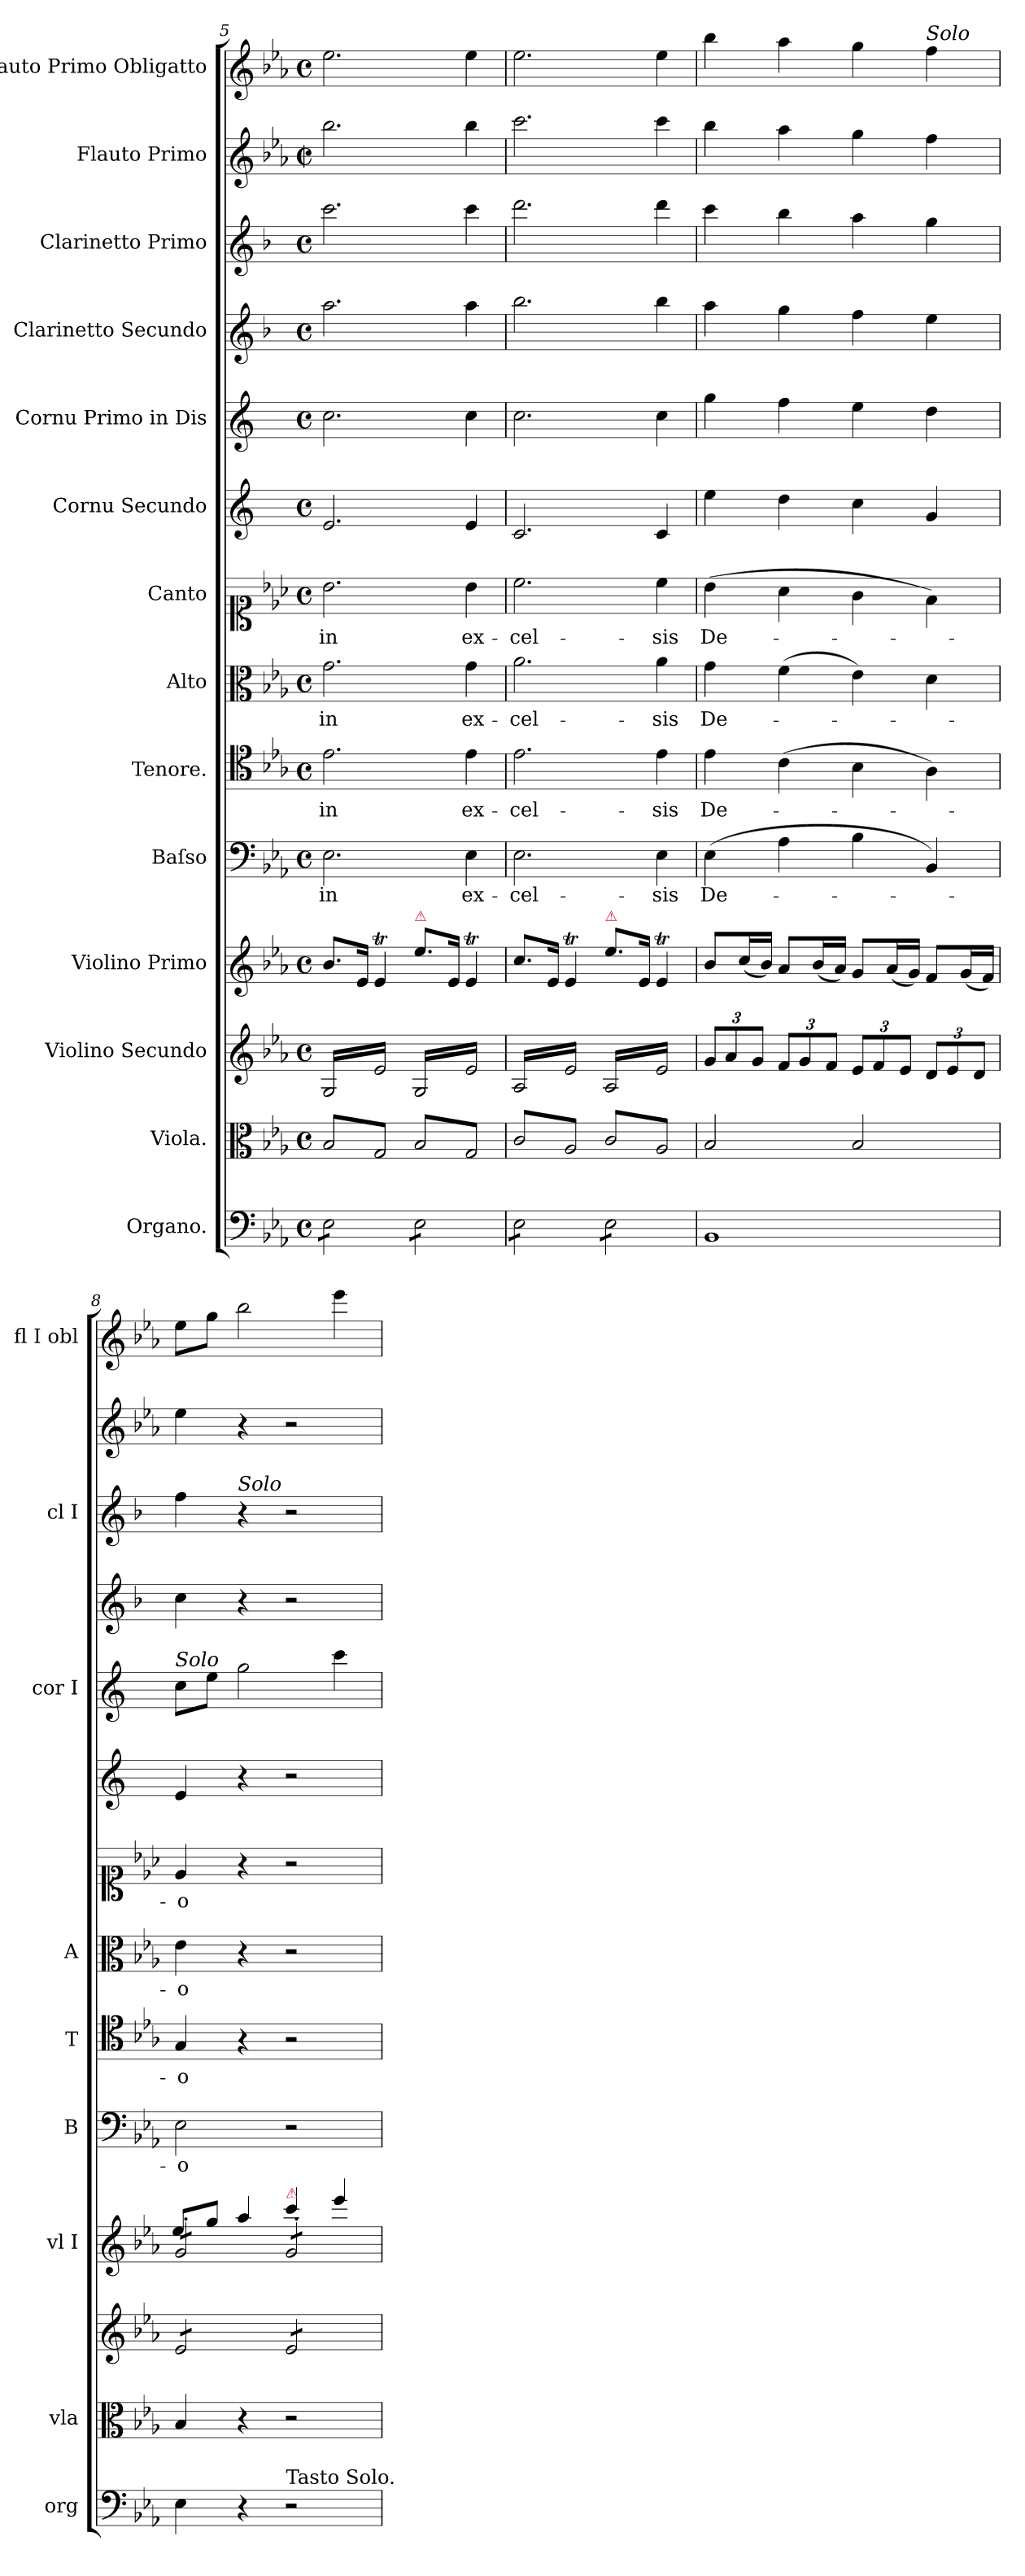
**kern	**kern	**kern	**dynam	**kern	**kern	**text	**kern	**text	**kern	**text	**kern	**text	**kern	**kern	**kern	**kern	**kern	**kern
*part14	*part13	*part12	*part12	*part11	*part10	*part10	*part9	*part9	*part8	*part8	*part7	*part7	*part6	*part5	*part4	*part3	*part2	*part1
*staff14	*staff13	*staff12	*staff12	*staff11	*staff10	*staff10	*staff9	*staff9	*staff8	*staff8	*staff7	*staff7	*staff6	*staff5	*staff4	*staff3	*staff2	*staff1
*I"Organo.	*I"Viola.	*I"Violino Secundo	*	*I"Violino Primo	*I"Baſso	*	*I"Tenore.	*	*I"Alto	*	*I"Canto	*	*I"Cornu Secundo	*I"Cornu Primo in Dis	*I"Clarinetto Secundo	*I"Clarinetto Primo	*I"Flauto Primo	*I"Flauto Primo Obligatto
*I'org	*I'vla	*	*	*I'vl I	*I'B	*	*I'T	*	*I'A	*	*	*	*	*I'cor I	*	*I'cl I	*	*I'fl I obl
*clefF4	*clefC3	*clefG2	*	*clefG2	*clefF4	*	*clefC4	*	*clefC3	*	*clefC1	*	*clefG2	*clefG2	*clefG2	*clefG2	*clefG2	*clefG2
*	*	*	*	*	*	*	*	*	*	*	*	*	*ITrd5c9	*ITrd5c9	*ITrd1c2	*ITrd1c2	*	*
*k[b-e-a-]	*k[b-e-a-]	*k[b-e-a-]	*	*k[b-e-a-]	*k[b-e-a-]	*	*k[b-e-a-]	*	*k[b-e-a-]	*	*k[b-e-a-]	*	*k[b-e-a-]	*k[b-e-a-]	*k[b-e-a-]	*k[b-e-a-]	*k[b-e-a-]	*k[b-e-a-]
*E-:	*E-:	*E-:	*	*E-:	*E-:	*	*E-:	*	*E-:	*	*E-:	*	*	*	*	*	*E-:	*E-:
*M4/4	*M4/4	*M4/4	*	*M4/4	*M4/4	*	*M4/4	*	*M4/4	*	*M4/4	*	*M4/4	*M4/4	*M4/4	*M4/4	*M4/4	*M4/4
*met(c)	*met(c)	*met(c)	*	*met(c)	*met(c)	*	*met(c)	*	*met(c)	*	*met(c)	*	*met(c)	*met(c)	*met(c)	*met(c)	*met(c|)	*met(c)
=5	=5	=5	=5	=5	=5	=5	=5	=5	=5	=5	=5	=5	=5	=5	=5	=5	=5	=5
*tremolo	*	*	*	*	*	*	*	*	*	*	*	*	*	*	*	*	*	*
*	*tremolo	*	*	*	*	*	*	*	*	*	*	*	*	*	*	*	*	*
*	*	*tremolo	*	*	*	*	*	*	*	*	*	*	*	*	*	*	*	*
8E-\L	(8B-/L	(16G/LL	.	8.b-/L	2.E-\	in	2.e-\	in	2.g\	in	2.b-\	in	2.G/	2.e-\	2.gg\	2.bb-\	2.bb-\	2.ee-\
.	.	16e-/)	.	.	.	.	.	.	.	.	.	.	.	.	.	.	.	.
8E-\	8G/)	16G/	.	.	.	.	.	.	.	.	.	.	.	.	.	.	.	.
.	.	16e-/)	.	16e-/Jk	.	.	.	.	.	.	.	.	.	.	.	.	.	.
8E-\	8B-/	16G/	.	4e-T/	.	.	.	.	.	.	.	.	.	.	.	.	.	.
.	.	16e-/)	.	.	.	.	.	.	.	.	.	.	.	.	.	.	.	.
8E-\J	8G/)J	16G/	.	.	.	.	.	.	.	.	.	.	.	.	.	.	.	.
.	.	16e-/)JJ	.	.	.	.	.	.	.	.	.	.	.	.	.	.	.	.
!	!	!	!	!LO:TX:a:color=crimson:t=⚠	!	!	!	!	!	!	!	!	!	!	!	!	!	!
8E-\L	8B-/L	(16G/LL	.	8.ee-\L	.	.	.	.	.	.	.	.	.	.	.	.	.	.
.	.	16e-/)	.	.	.	.	.	.	.	.	.	.	.	.	.	.	.	.
8E-\	8G/	16G/	.	.	.	.	.	.	.	.	.	.	.	.	.	.	.	.
.	.	16e-/)	.	16e-/Jk	.	.	.	.	.	.	.	.	.	.	.	.	.	.
8E-\	8B-/	16G/	.	4e-T/	4E-\	ex-	4e-\	ex-	4g\	ex-	4b-\	ex-	4G/	4e-\	4gg\	4bb-\	4bb-\	4ee-\
.	.	16e-/)	.	.	.	.	.	.	.	.	.	.	.	.	.	.	.	.
8E-\J	8G/J	16G/	.	.	.	.	.	.	.	.	.	.	.	.	.	.	.	.
.	.	16e-/)JJ	.	.	.	.	.	.	.	.	.	.	.	.	.	.	.	.
=6	=6	=6	=6	=6	=6	=6	=6	=6	=6	=6	=6	=6	=6	=6	=6	=6	=6	=6
8E-\L	8c/L	(16A-/LL	.	8.cc/L	2.E-\	-cel-	2.e-\	-cel-	2.a-\	-cel-	2.cc\	-cel-	2.E-/	2.e-\	2.aa-\	2.ccc\	2.ccc\	2.ee-\
.	.	16e-/)	.	.	.	.	.	.	.	.	.	.	.	.	.	.	.	.
8E-\	8A-/	16A-/	.	.	.	.	.	.	.	.	.	.	.	.	.	.	.	.
.	.	16e-/)	.	16e-/Jk	.	.	.	.	.	.	.	.	.	.	.	.	.	.
8E-\	8c/	16A-/	.	4e-T/	.	.	.	.	.	.	.	.	.	.	.	.	.	.
.	.	16e-/)	.	.	.	.	.	.	.	.	.	.	.	.	.	.	.	.
8E-\J	8A-/J	16A-/	.	.	.	.	.	.	.	.	.	.	.	.	.	.	.	.
.	.	16e-/)JJ	.	.	.	.	.	.	.	.	.	.	.	.	.	.	.	.
!	!	!	!	!LO:TX:a:color=crimson:t=⚠	!	!	!	!	!	!	!	!	!	!	!	!	!	!
8E-\L	8c/L	(16A-/LL	.	8.ee-\L	.	.	.	.	.	.	.	.	.	.	.	.	.	.
.	.	16e-/)	.	.	.	.	.	.	.	.	.	.	.	.	.	.	.	.
8E-\	8A-/	16A-/	.	.	.	.	.	.	.	.	.	.	.	.	.	.	.	.
.	.	16e-/)	.	16e-/Jk	.	.	.	.	.	.	.	.	.	.	.	.	.	.
8E-\	8c/	16A-/	.	4e-T/	4E-\	-sis	4e-\	-sis	4a-\	-sis	4cc\	-sis	4E-/	4e-\	4aa-\	4ccc\	4ccc\	4ee-\
.	.	16e-/)	.	.	.	.	.	.	.	.	.	.	.	.	.	.	.	.
8E-\J	8A-/J	16A-/	.	.	.	.	.	.	.	.	.	.	.	.	.	.	.	.
*	*Xtremolo	*	*	*	*	*	*	*	*	*	*	*	*	*	*	*	*	*
*Xtremolo	*	*	*	*	*	*	*	*	*	*	*	*	*	*	*	*	*	*
.	.	16e-/)JJ	.	.	.	.	.	.	.	.	.	.	.	.	.	.	.	.
*	*	*Xtremolo	*	*	*	*	*	*	*	*	*	*	*	*	*	*	*	*
=7	=7	=7	=7	=7	=7	=7	=7	=7	=7	=7	=7	=7	=7	=7	=7	=7	=7	=7
1BB-	2B-/	12g/L	.	8b-/L	(4E-\	De-	4e-\	De-	4g\	De-	(4b-\	De-	4g\	4b-\	4gg\	4bb-\	4bb-\	4bb-\
.	.	.	.	.	.	.	.	.	.	.	.	.	.	.	.	.	.	.
.	.	12a-/	.	.	.	.	.	.	.	.	.	.	.	.	.	.	.	.
.	.	.	.	(16cc/L	.	.	.	.	.	.	.	.	.	.	.	.	.	.
.	.	12g/J	.	.	.	.	.	.	.	.	.	.	.	.	.	.	.	.
.	.	.	.	16b-/JJ)	.	.	.	.	.	.	.	.	.	.	.	.	.	.
.	.	12f/L	.	8a-/L	4A-\	.	(4c\	.	(4f\	.	4a-\	.	4f\	4a-\	4ff\	4aa-\	4aa-\	4aa-\
.	.	12g/	.	.	.	.	.	.	.	.	.	.	.	.	.	.	.	.
.	.	.	.	(16b-/L	.	.	.	.	.	.	.	.	.	.	.	.	.	.
.	.	12f/J	.	.	.	.	.	.	.	.	.	.	.	.	.	.	.	.
.	.	.	.	16a-/JJ)	.	.	.	.	.	.	.	.	.	.	.	.	.	.
.	2B-/	12e-/L	.	8g/L	4B-\	.	4B-\	.	4e-\)	.	4g\	.	4e-\	4g\	4ee-\	4gg\	4gg\	4gg\
.	.	12f/	.	.	.	.	.	.	.	.	.	.	.	.	.	.	.	.
.	.	.	.	(16a-/L	.	.	.	.	.	.	.	.	.	.	.	.	.	.
.	.	12e-/J	.	.	.	.	.	.	.	.	.	.	.	.	.	.	.	.
.	.	.	.	16g/JJ)	.	.	.	.	.	.	.	.	.	.	.	.	.	.
!	!	!	!	!	!	!	!	!	!	!	!	!	!	!	!	!	!	!LO:TX:a:i:t=Solo
.	.	12d/L	.	8f/L	4BB-/)	.	4A-\)	.	4d\	.	4f\)	.	4B-/	4f\	4dd\	4ff\	4ff\	4ff\
.	.	12e-/	.	.	.	.	.	.	.	.	.	.	.	.	.	.	.	.
.	.	.	.	(16g/L	.	.	.	.	.	.	.	.	.	.	.	.	.	.
.	.	12d/J	.	.	.	.	.	.	.	.	.	.	.	.	.	.	.	.
.	.	.	.	16f/JJ)	.	.	.	.	.	.	.	.	.	.	.	.	.	.
=8	=8	=8	=8	=8	=8	=8	=8	=8	=8	=8	=8	=8	=8	=8	=8	=8	=8	=8
*	*	*	*	*^	*	*	*	*	*	*	*	*	*	*	*	*	*	*
!	!	!	!	!	!	!	!	!	!	!	!	!	!	!	!LO:TX:a:i:t=Solo	!	!	!	!
!	!	!	!	!LO:TX:a:color=crimson:t=⚠	!	!	!	!	!	!	!	!	!	!	!	!	!	!	!
!	!	!	!LO:DY:a	!	!	!	!	!	!	!	!	!	!	!	!	!	!	!	!
*	*	*tremolo	*	*	*	*	*	*	*	*	*	*	*	*	*	*	*	*	*
*	*	*	*	*tremolo	*	*	*	*	*	*	*	*	*	*	*	*	*	*	*
4E-\	4B-/	8e-/L	pio	8g'</L	8ee-!/L	2E-\	-o	4G/	-o	4e-\	-o	4e-/	-o	4G/	8e-\L	4b-\	4ee-\	4ee-\	8ee-\L
.	.	8e-/	.	8g'</	8gg!/J	.	.	.	.	.	.	.	.	.	8g\J	.	.	.	8gg\J
!	!	!	!	!	!	!	!	!	!	!	!	!	!	!	!	!	!LO:TX:a:i:t=Solo	!	!
4r	4r	8e-/	.	8g'</	4aa-!/	.	.	4r	.	4r	.	4r	.	4r	2b-\	4r	4r	4r	2bb-\
.	.	8e-/J	.	8g'</J	.	.	.	.	.	.	.	.	.	.	.	.	.	.	.
!	!	!	!	!LO:TX:a:color=crimson:t=⚠	!	!	!	!	!	!	!	!	!	!	!	!	!	!	!
!LO:TX:a:t=Tasto Solo.	!	!	!	!	!	!	!	!	!	!	!	!	!	!	!	!	!	!	!
2r	2r	8e-/L	.	8g'</L	4ccc!/	2r	.	2r	.	2r	.	2r	.	2r	.	2r	2r	2r	.
.	.	8e-/	.	8g'</	.	.	.	.	.	.	.	.	.	.	.	.	.	.	.
.	.	8e-/	.	8g'</	4eee-!/	.	.	.	.	.	.	.	.	.	4ee-\	.	.	.	4eee-\
.	.	8e-/J	.	8g'</J	.	.	.	.	.	.	.	.	.	.	.	.	.	.	.
*	*	*	*	*Xtremolo	*	*	*	*	*	*	*	*	*	*	*	*	*	*	*
*	*	*Xtremolo	*	*	*	*	*	*	*	*	*	*	*	*	*	*	*	*	*
*	*	*	*	*v	*v	*	*	*	*	*	*	*	*	*	*	*	*	*	*
=	=	=	=	=	=	=	=	=	=	=	=	=	=	=	=	=	=	=
*-	*-	*-	*-	*-	*-	*-	*-	*-	*-	*-	*-	*-	*-	*-	*-	*-	*-	*-
